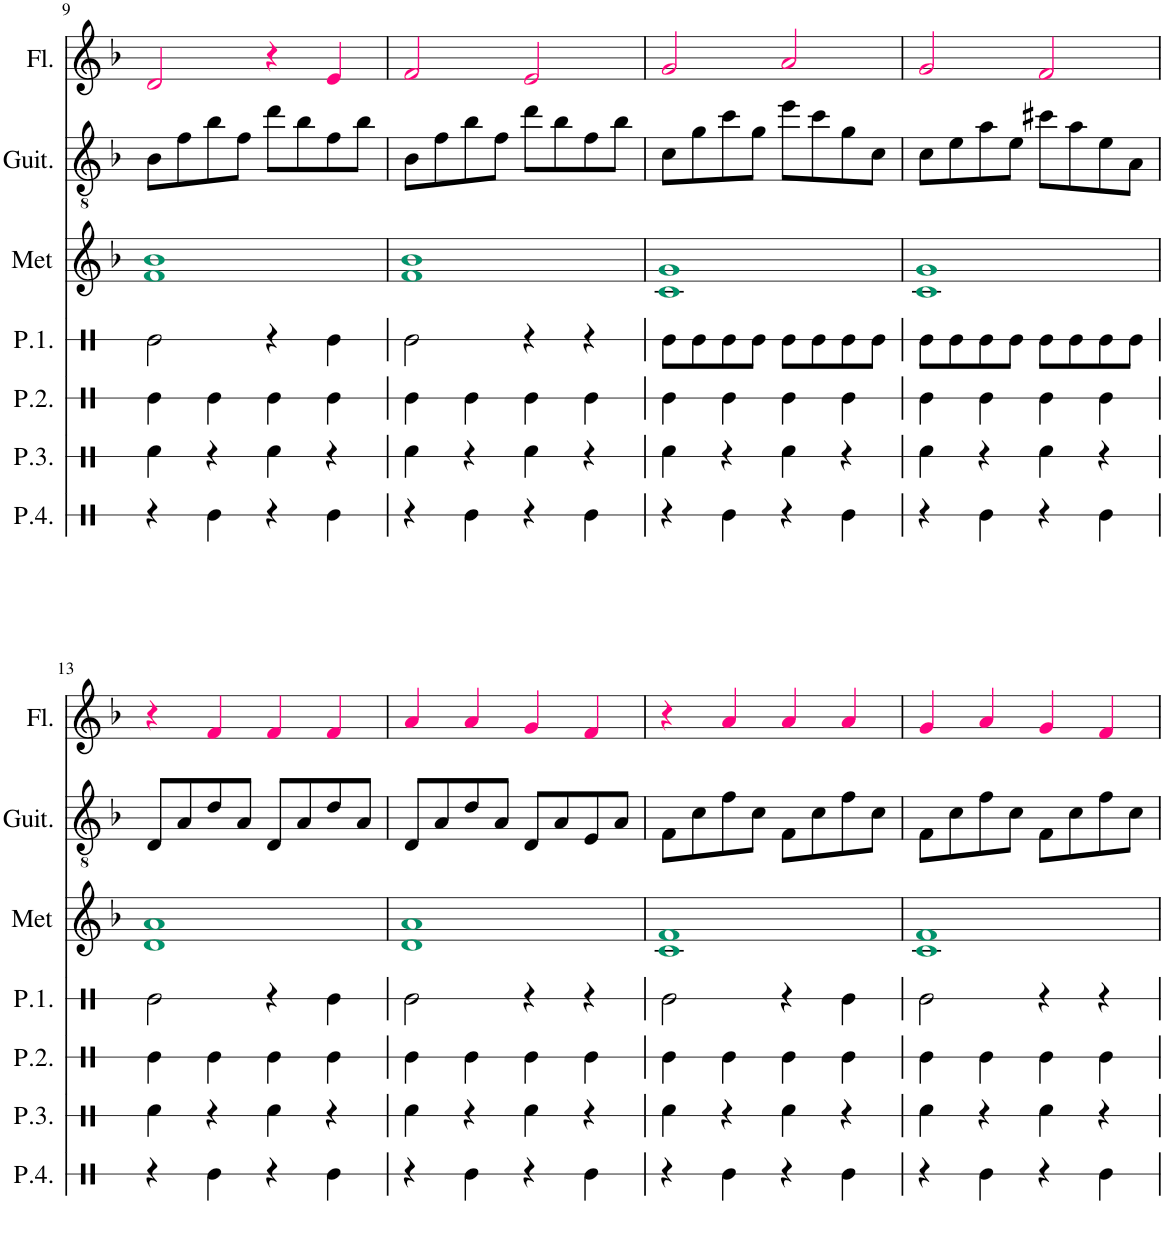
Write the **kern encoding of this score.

**kern	**kern	**kern	**kern	**kern	**kern	**kern
*part7	*part6	*part5	*part4	*part3	*part2	*part1
*staff7	*staff6	*staff5	*staff4	*staff3	*staff2	*staff1
*I"Perc 4	*I"Perc 3	*I"Perc 2	*I"Perc 1	*I"Metal.	*I"Guitarra	*I"Flauta
*I'P.4.	*I'P.3.	*I'P.2.	*I'P.1.	*I'Met	*I'Guit.	*I'Fl.
!!LO:PB:g=z
*clefX	*clefX	*clefX	*clefX	*clefG2	*clefGv2	*clefG2
*k[]	*k[]	*k[]	*k[]	*k[b-]	*k[b-]	*k[b-]
*M4/4	*M4/4	*M4/4	*M4/4	*M4/4	*M4/4	*M4/4
*met(c)	*met(c)	*met(c)	*met(c)	*met(c)	*met(c)	*met(c)
=9	=9	=9	=9	=9	=9	=9
4r	4Rf\	4Re\	2Re\	1fi 1b-i	8B-\L	2dj/
.	.	.	.	.	8f\	.
4Re\	4r	4Re\	.	.	8b-\	.
.	.	.	.	.	8f\J	.
4r	4Rf\	4Re\	4r	.	8dd\L	4r
.	.	.	.	.	8b-\	.
4Re\	4r	4Re\	4Re\	.	8f\	4ej/
.	.	.	.	.	8b-\J	.
=10	=10	=10	=10	=10	=10	=10
4r	4Rf\	4Re\	2Re\	1fi 1b-i	8B-\L	2fj/
.	.	.	.	.	8f\	.
4Re\	4r	4Re\	.	.	8b-\	.
.	.	.	.	.	8f\J	.
4r	4Rf\	4Re\	4r	.	8dd\L	2ej/
.	.	.	.	.	8b-\	.
4Re\	4r	4Re\	4r	.	8f\	.
.	.	.	.	.	8b-\J	.
=11	=11	=11	=11	=11	=11	=11
4r	4Rf\	4Re\	8Re\L	1ci 1gi	8c\L	2gj/
.	.	.	8Re\	.	8g\	.
4Re\	4r	4Re\	8Re\	.	8cc\	.
.	.	.	8Re\J	.	8g\J	.
4r	4Rf\	4Re\	8Re\L	.	8ee\L	2aj/
.	.	.	8Re\	.	8cc\	.
4Re\	4r	4Re\	8Re\	.	8g\	.
.	.	.	8Re\J	.	8c\J	.
=12	=12	=12	=12	=12	=12	=12
4r	4Rf\	4Re\	8Re\L	1ci 1gi	8c\L	2gj/
.	.	.	8Re\	.	8e\	.
4Re\	4r	4Re\	8Re\	.	8a\	.
.	.	.	8Re\J	.	8e\J	.
4r	4Rf\	4Re\	8Re\L	.	8cc#X\L	2fj/
.	.	.	8Re\	.	8a\	.
4Re\	4r	4Re\	8Re\	.	8e\	.
.	.	.	8Re\J	.	8A\J	.
!!LO:LB:g=z
=13	=13	=13	=13	=13	=13	=13
4r	4Rf\	4Re\	2Re\	1di 1ai	8D/L	4r
.	.	.	.	.	8A/	.
4Re\	4r	4Re\	.	.	8d/	4fj/
.	.	.	.	.	8A/J	.
4r	4Rf\	4Re\	4r	.	8D/L	4fj/
.	.	.	.	.	8A/	.
4Re\	4r	4Re\	4Re\	.	8d/	4fj/
.	.	.	.	.	8A/J	.
=14	=14	=14	=14	=14	=14	=14
4r	4Rf\	4Re\	2Re\	1di 1ai	8D/L	4aj/
.	.	.	.	.	8A/	.
4Re\	4r	4Re\	.	.	8d/	4aj/
.	.	.	.	.	8A/J	.
4r	4Rf\	4Re\	4r	.	8D/L	4gj/
.	.	.	.	.	8A/	.
4Re\	4r	4Re\	4r	.	8E/	4fj/
.	.	.	.	.	8A/J	.
=15	=15	=15	=15	=15	=15	=15
4r	4Rf\	4Re\	2Re\	1ci 1fi	8F\L	4r
.	.	.	.	.	8c\	.
4Re\	4r	4Re\	.	.	8f\	4aj/
.	.	.	.	.	8c\J	.
4r	4Rf\	4Re\	4r	.	8F\L	4aj/
.	.	.	.	.	8c\	.
4Re\	4r	4Re\	4Re\	.	8f\	4aj/
.	.	.	.	.	8c\J	.
=16	=16	=16	=16	=16	=16	=16
4r	4Rf\	4Re\	2Re\	1ci 1fi	8F\L	4gj/
.	.	.	.	.	8c\	.
4Re\	4r	4Re\	.	.	8f\	4aj/
.	.	.	.	.	8c\J	.
4r	4Rf\	4Re\	4r	.	8F\L	4gj/
.	.	.	.	.	8c\	.
4Re\	4r	4Re\	4r	.	8f\	4fj/
.	.	.	.	.	8c\J	.
=	=	=	=	=	=	=
*-	*-	*-	*-	*-	*-	*-
